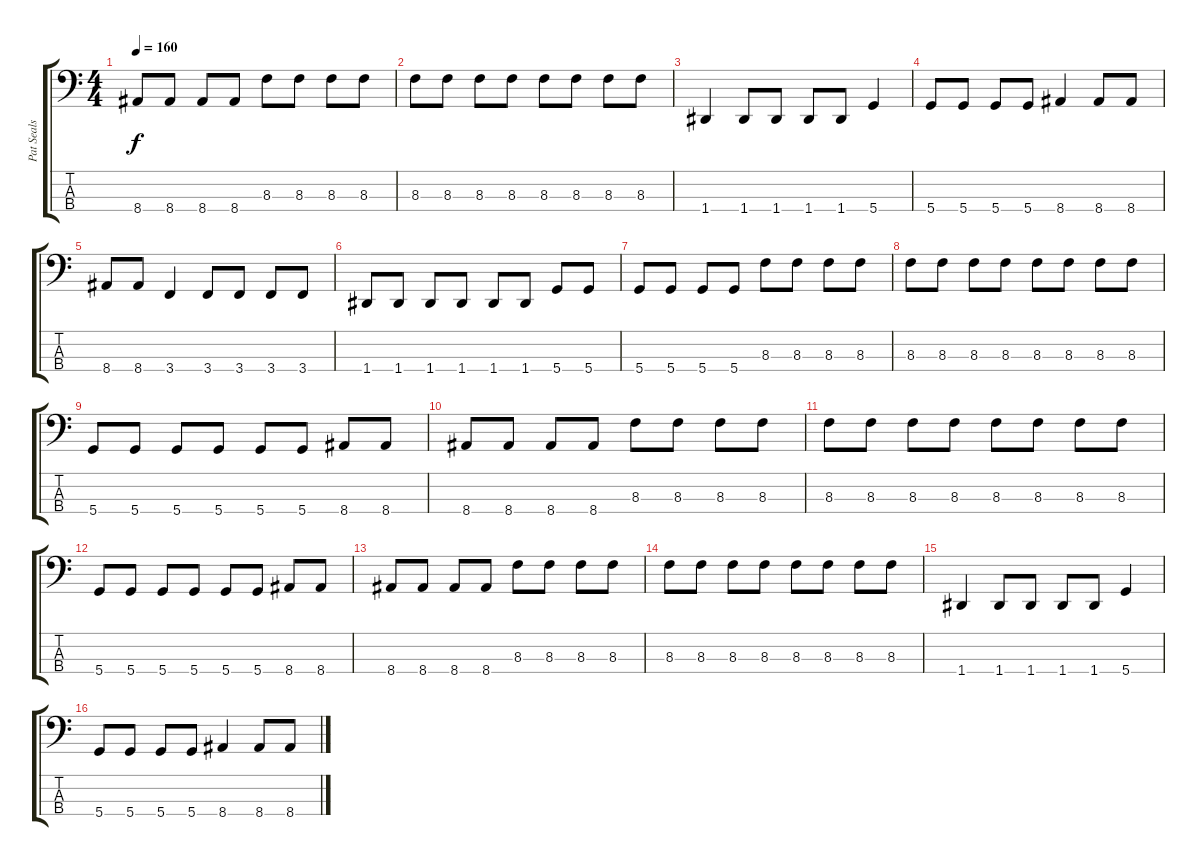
\track ("Pat Seals - Bass" "Pat Seals ") {instrument electricbassfinger}
\staff {score tabs}
\tuning (G2 D2 A1 D1) {hide}
\ts (4 4)
\tempo 160
\clef f4
\ks c
8.4.8{dy f} 8.4.8 8.4.8 8.4.8 8.3.8 8.3.8 8.3.8 8.3.8 |
8.3.8 8.3.8 8.3.8 8.3.8 8.3.8 8.3.8 8.3.8 8.3.8 |
1.4.4 1.4.8 1.4.8 1.4.8 1.4.8 5.4.4 |
5.4.8 5.4.8 5.4.8 5.4.8 8.4.4 8.4.8 8.4.8 |
8.4.8 8.4.8 3.4.4 3.4.8 3.4.8 3.4.8 3.4.8 |
1.4.8 1.4.8 1.4.8 1.4.8 1.4.8 1.4.8 5.4.8 5.4.8 |
5.4.8 5.4.8 5.4.8 5.4.8 8.3.8 8.3.8 8.3.8 8.3.8 |
8.3.8 8.3.8 8.3.8 8.3.8 8.3.8 8.3.8 8.3.8 8.3.8 |
5.4.8 5.4.8 5.4.8 5.4.8 5.4.8 5.4.8 8.4.8 8.4.8 |
8.4.8 8.4.8 8.4.8 8.4.8 8.3.8 8.3.8 8.3.8 8.3.8 |
8.3.8 8.3.8 8.3.8 8.3.8 8.3.8 8.3.8 8.3.8 8.3.8 |
5.4.8 5.4.8 5.4.8 5.4.8 5.4.8 5.4.8 8.4.8 8.4.8 |
8.4.8 8.4.8 8.4.8 8.4.8 8.3.8 8.3.8 8.3.8 8.3.8 |
8.3.8 8.3.8 8.3.8 8.3.8 8.3.8 8.3.8 8.3.8 8.3.8 |
1.4.4 1.4.8 1.4.8 1.4.8 1.4.8 5.4.4 |
5.4.8 5.4.8 5.4.8 5.4.8 8.4.4 8.4.8 8.4.8
